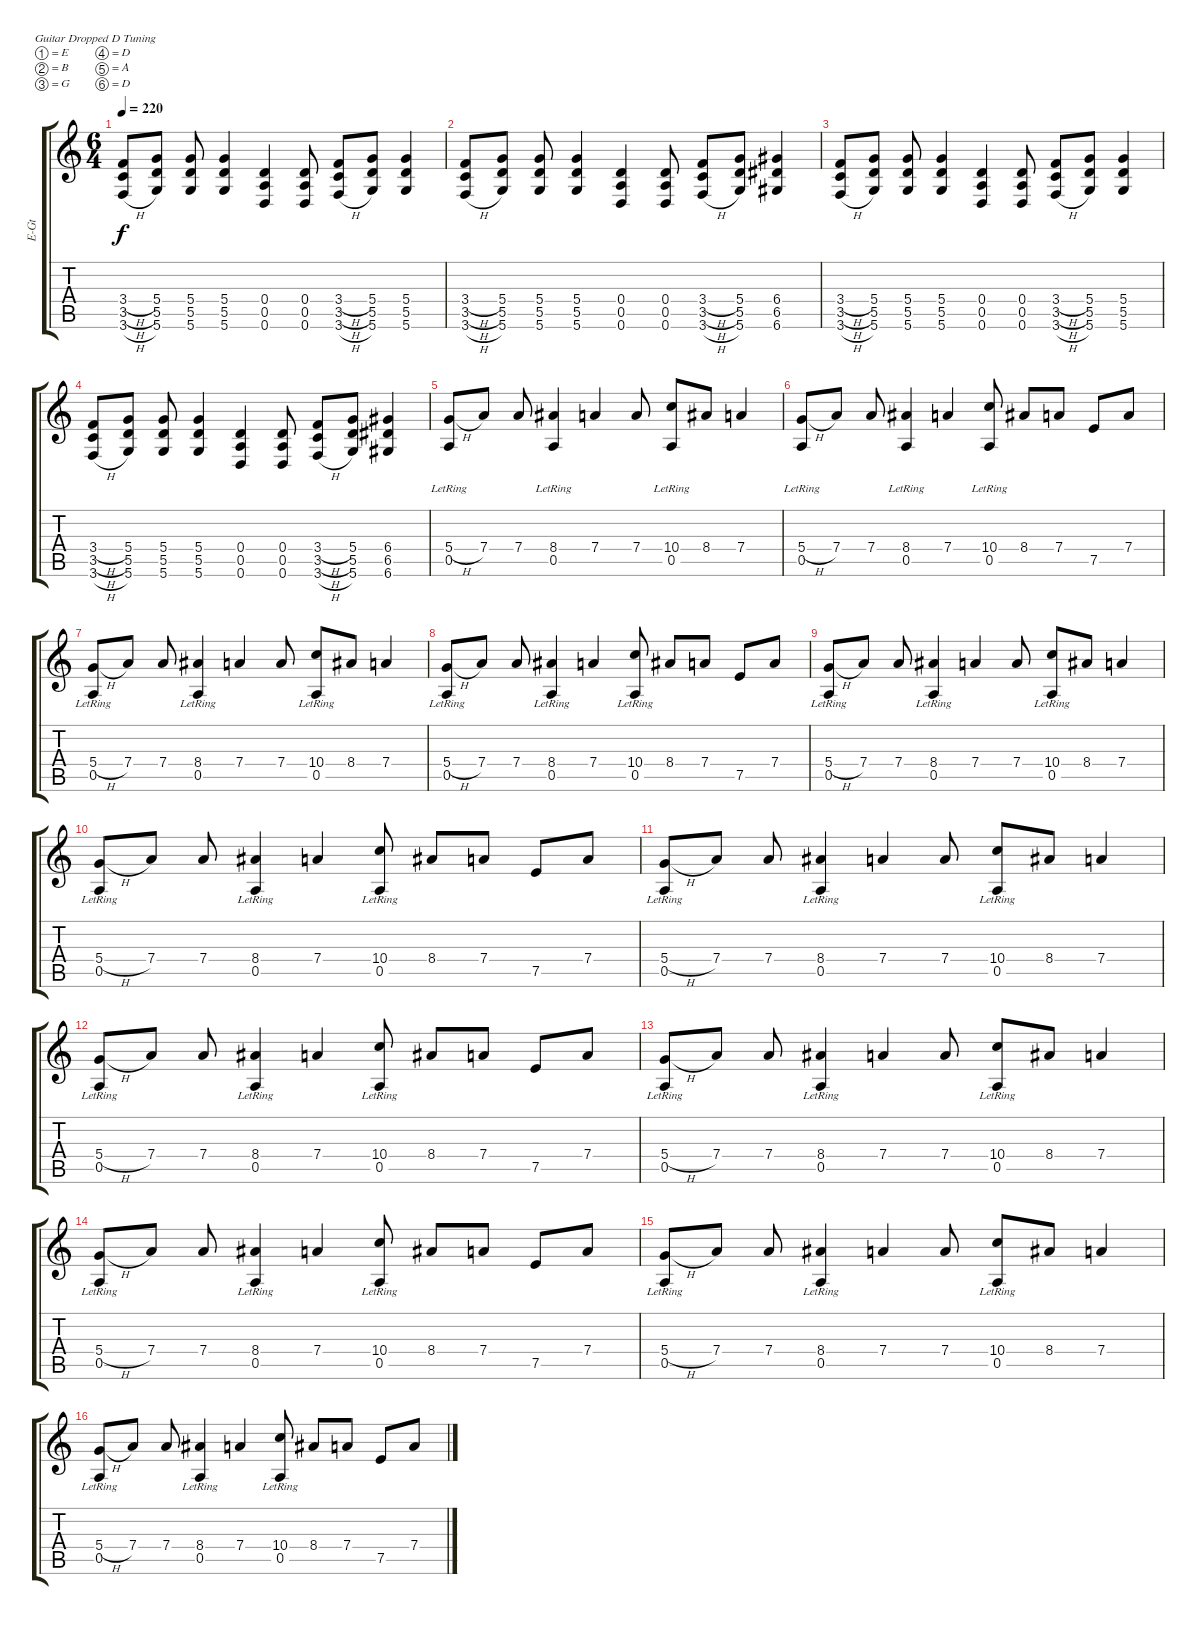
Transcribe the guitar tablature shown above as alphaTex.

\bracketExtendMode groupsimilarinstruments
\otherSystemsTrackNameOrientation horizontal
\track ("Guitar-spare" "E-Gt") {instrument distortionguitar}
\staff {score tabs}
\tuning (E4 B3 G3 D3 A2 D2)
\ts (6 4)
\tempo 220
\clef g2
\ks c
(3.4{h} 3.5{h} 3.6{h}).8{dy f beam Up} (5.4 5.5 5.6).8{beam Up} (5.4 5.5 5.6).8{beam Up} (5.4 5.5 5.6).4{beam Up} (0.4 0.5 0.6).4{beam Up} (0.4 0.5 0.6).8{beam Up} (3.4{h} 3.5{h} 3.6{h}).8{beam Up} (5.4 5.5 5.6).8{beam Up} (5.4 5.5 5.6).4{beam Up} |
(3.4{h} 3.5{h} 3.6{h}).8{beam Up} (5.4 5.5 5.6).8{beam Up} (5.4 5.5 5.6).8{beam Up} (5.4 5.5 5.6).4{beam Up} (0.4 0.5 0.6).4{beam Up} (0.4 0.5 0.6).8{beam Up} (3.4{h} 3.5{h} 3.6{h}).8{beam Up} (5.4 5.5 5.6).8{beam Up} (6.4{acc #} 6.5{acc #} 6.6{acc #}).4{beam Up} |
(3.4{h} 3.5{h} 3.6{h}).8{beam Up} (5.4 5.5 5.6).8{beam Up} (5.4 5.5 5.6).8{beam Up} (5.4 5.5 5.6).4{beam Up} (0.4 0.5 0.6).4{beam Up} (0.4 0.5 0.6).8{beam Up} (3.4{h} 3.5{h} 3.6{h}).8{beam Up} (5.4 5.5 5.6).8{beam Up} (5.4 5.5 5.6).4{beam Up} |
(3.4{h} 3.5{h} 3.6{h}).8{beam Up} (5.4 5.5 5.6).8{beam Up} (5.4 5.5 5.6).8{beam Up} (5.4 5.5 5.6).4{beam Up} (0.4 0.5 0.6).4{beam Up} (0.4 0.5 0.6).8{beam Up} (3.4{h} 3.5{h} 3.6{h}).8{beam Up} (5.4 5.5 5.6).8{beam Up} (6.4{acc #} 6.5{acc #} 6.6{acc #}).4{beam Up} |
(5.4{h} 0.5{lr}).8{beam Up} 7.4.8{beam Up} 7.4.8{beam Up} (8.4{acc #} 0.5{lr}).4{beam Up} 7.4.4{beam Up} 7.4.8{beam Up} (10.4 0.5{lr}).8{beam Up} 8.4{acc #}.8{beam Up} 7.4.4{beam Up} |
(5.4{h} 0.5{lr}).8{beam Up} 7.4.8{beam Up} 7.4.8{beam Up} (8.4{acc #} 0.5{lr}).4{beam Up} 7.4.4{beam Up} (10.4 0.5{lr}).8{beam Up} 8.4{acc #}.8{beam Up} 7.4.8{beam Up} 7.5.8{beam Up} 7.4.8{beam Up} |
(5.4{h} 0.5{lr}).8{beam Up} 7.4.8{beam Up} 7.4.8{beam Up} (8.4{acc #} 0.5{lr}).4{beam Up} 7.4.4{beam Up} 7.4.8{beam Up} (10.4 0.5{lr}).8{beam Up} 8.4{acc #}.8{beam Up} 7.4.4{beam Up} |
(5.4{h} 0.5{lr}).8{beam Up} 7.4.8{beam Up} 7.4.8{beam Up} (8.4{acc #} 0.5{lr}).4{beam Up} 7.4.4{beam Up} (10.4 0.5{lr}).8{beam Up} 8.4{acc #}.8{beam Up} 7.4.8{beam Up} 7.5.8{beam Up} 7.4.8{beam Up} |
(5.4{h} 0.5{lr}).8{beam Up} 7.4.8{beam Up} 7.4.8{beam Up} (8.4{acc #} 0.5{lr}).4{beam Up} 7.4.4{beam Up} 7.4.8{beam Up} (10.4 0.5{lr}).8{beam Up} 8.4{acc #}.8{beam Up} 7.4.4{beam Up} |
(5.4{h} 0.5{lr}).8{beam Up} 7.4.8{beam Up} 7.4.8{beam Up} (8.4{acc #} 0.5{lr}).4{beam Up} 7.4.4{beam Up} (10.4 0.5{lr}).8{beam Up} 8.4{acc #}.8{beam Up} 7.4.8{beam Up} 7.5.8{beam Up} 7.4.8{beam Up} |
(5.4{h} 0.5{lr}).8{beam Up} 7.4.8{beam Up} 7.4.8{beam Up} (8.4{acc #} 0.5{lr}).4{beam Up} 7.4.4{beam Up} 7.4.8{beam Up} (10.4 0.5{lr}).8{beam Up} 8.4{acc #}.8{beam Up} 7.4.4{beam Up} |
(5.4{h} 0.5{lr}).8{beam Up} 7.4.8{beam Up} 7.4.8{beam Up} (8.4{acc #} 0.5{lr}).4{beam Up} 7.4.4{beam Up} (10.4 0.5{lr}).8{beam Up} 8.4{acc #}.8{beam Up} 7.4.8{beam Up} 7.5.8{beam Up} 7.4.8{beam Up} |
(5.4{h} 0.5{lr}).8{beam Up} 7.4.8{beam Up} 7.4.8{beam Up} (8.4{acc #} 0.5{lr}).4{beam Up} 7.4.4{beam Up} 7.4.8{beam Up} (10.4 0.5{lr}).8{beam Up} 8.4{acc #}.8{beam Up} 7.4.4{beam Up} |
(5.4{h} 0.5{lr}).8{beam Up} 7.4.8{beam Up} 7.4.8{beam Up} (8.4{acc #} 0.5{lr}).4{beam Up} 7.4.4{beam Up} (10.4 0.5{lr}).8{beam Up} 8.4{acc #}.8{beam Up} 7.4.8{beam Up} 7.5.8{beam Up} 7.4.8{beam Up} |
(5.4{h} 0.5{lr}).8{beam Up} 7.4.8{beam Up} 7.4.8{beam Up} (8.4{acc #} 0.5{lr}).4{beam Up} 7.4.4{beam Up} 7.4.8{beam Up} (10.4 0.5{lr}).8{beam Up} 8.4{acc #}.8{beam Up} 7.4.4{beam Up} |
(5.4{h} 0.5{lr}).8{beam Up} 7.4.8{beam Up} 7.4.8{beam Up} (8.4{acc #} 0.5{lr}).4{beam Up} 7.4.4{beam Up} (10.4 0.5{lr}).8{beam Up} 8.4{acc #}.8{beam Up} 7.4.8{beam Up} 7.5.8{beam Up} 7.4.8{beam Up}
